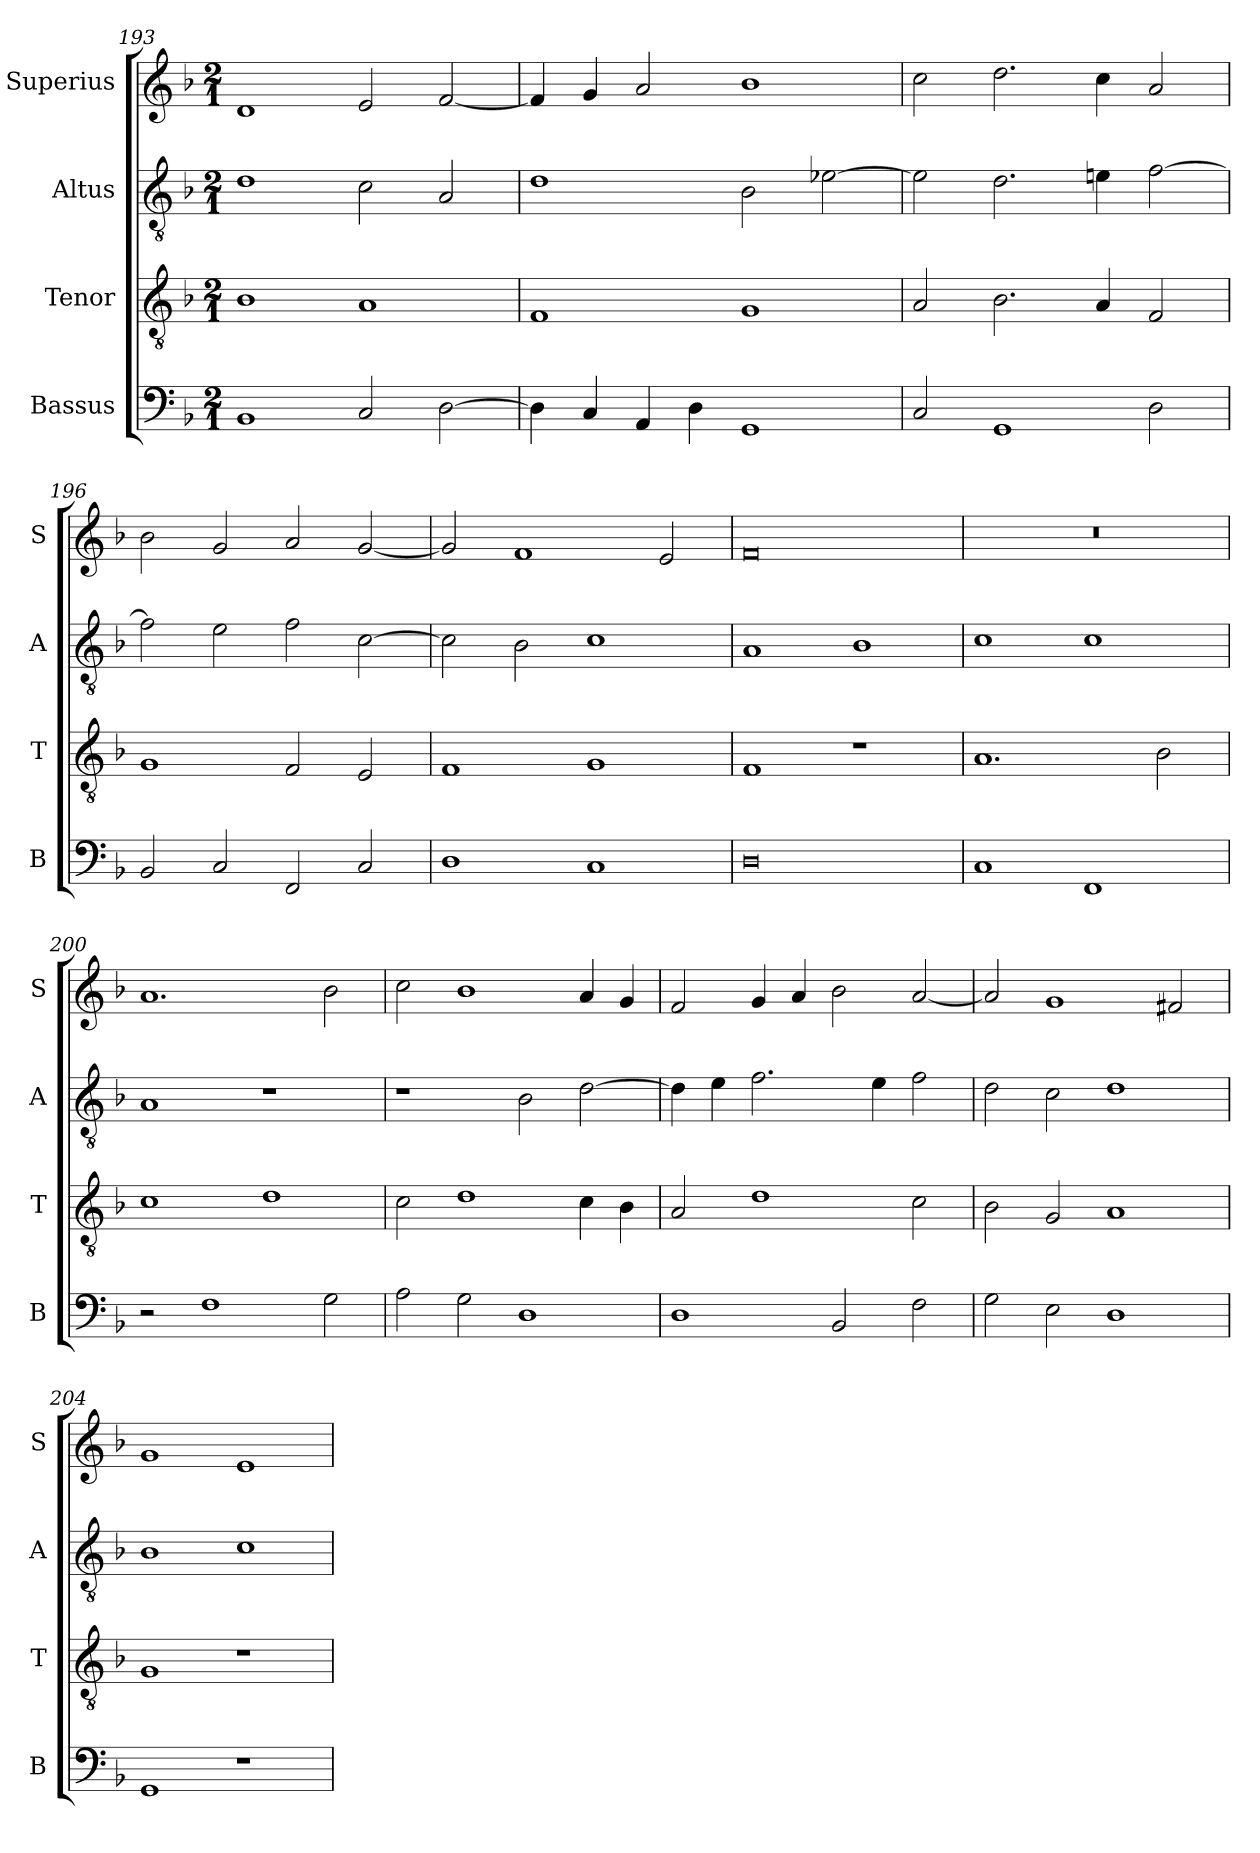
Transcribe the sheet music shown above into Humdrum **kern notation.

**kern	**kern	**kern	**kern
*part4	*part3	*part2	*part1
*staff4	*staff3	*staff2	*staff1
*I"Bassus	*I"Tenor	*I"Altus	*I"Superius
*I'B	*I'T	*I'A	*I'S
*clefF4	*clefGv2	*clefGv2	*clefG2
*k[b-]	*k[b-]	*k[b-]	*k[b-]
*M2/1	*M2/1	*M2/1	*M2/1
=193	=193	=193	=193
1BB-	1B-	1d	1d
2C/	1A	2c\	2e/
[2D\	.	2A/	[2f/
=194	=194	=194	=194
4D\]	1F	1d	4f/]
4C/	.	.	4g/
4AA/	.	.	2a/
4D\	.	.	.
1GG	1G	2B-\	1b-
.	.	[2e-X\	.
=195	=195	=195	=195
2C/	2A/	2e-\]	2cc\
1GG	2.B-\	2.d\	2.dd\
.	4A/	4en\	4cc\
2D\	2F/	[2f\	2a/
=196	=196	=196	=196
2BB-/	1G	2f\]	2b-\
2C/	.	2e\	2g/
2FF/	2F/	2f\	2a/
2C/	2E/	[2c\	[2g/
=197	=197	=197	=197
1D	1F	2c\]	2g/]
.	.	2B-\	1f
1C	1G	1c	.
.	.	.	2e/
=198	=198	=198	=198
0D	1F	1A	0f
.	1r	1B-	.
=199	=199	=199	=199
1C	1.A	1c	0r
1FF	.	1c	.
.	2B-\	.	.
=200	=200	=200	=200
2r	1c	1A	1.a
1F	.	.	.
.	1d	1r	.
2G\	.	.	2b-\
=201	=201	=201	=201
2A\	2c\	1r	2cc\
2G\	1d	.	1b-
1D	.	2B-\	.
.	4c\	[2d\	4a/
.	4B-\	.	4g/
=202	=202	=202	=202
1D	2A/	4d\]	2f/
.	.	4e\	.
.	1d	2.f\	4g/
.	.	.	4a/
2BB-/	.	.	2b-\
.	.	4e\	.
2F\	2c\	2f\	[2a/
=203	=203	=203	=203
2G\	2B-\	2d\	2a/]
2E\	2G/	2c\	1g
1D	1A	1d	.
.	.	.	2f#X/
=204	=204	=204	=204
1GG	1G	1B-	1g
1r	1r	1c	1e
=	=	=	=
*-	*-	*-	*-
